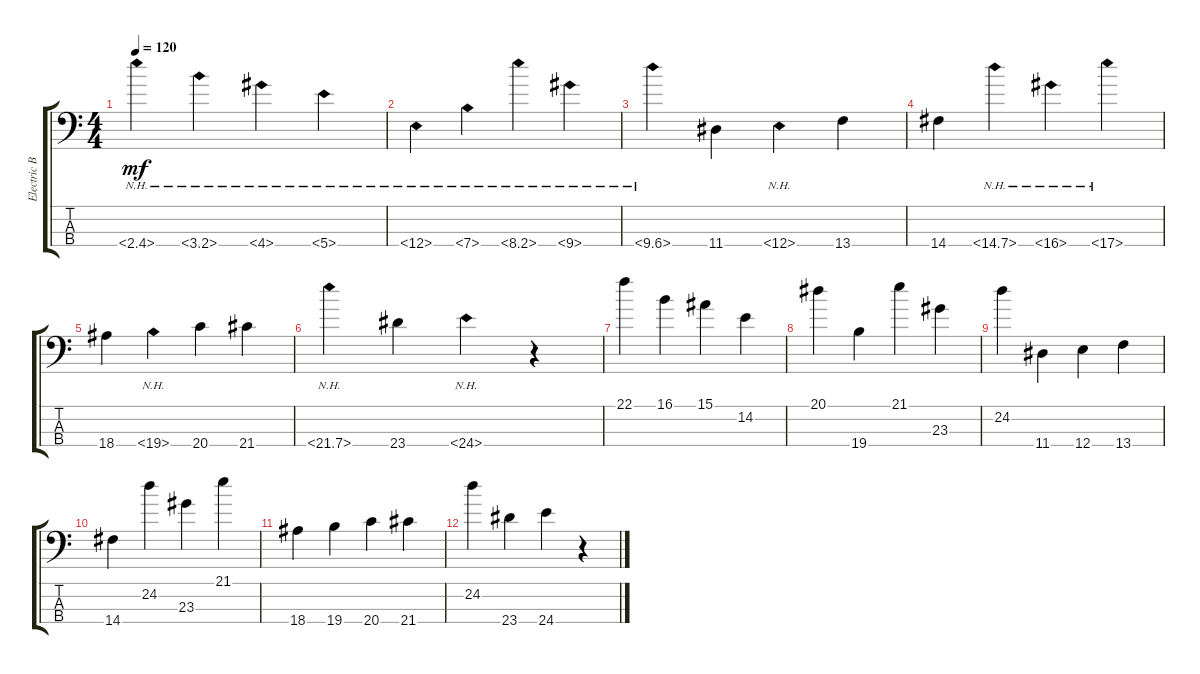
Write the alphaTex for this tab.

\track ("Electric Bass" "Electric B") {instrument electricbassfinger}
\staff {score tabs}
\tuning (G2 D2 A1 E1) {hide}
\ts (4 4)
\tempo 120
\clef f4
\ks c
2.4{nh}.4{dy mf instrument electricbassfinger} 3.4{nh}.4 4.4{nh}.4 5.4{nh}.4 |
6.4{nh}.4 7.4{nh}.4 8.4{nh}.4 9.4{nh}.4 |
10.4{nh}.4 11.4.4 12.4{nh}.4 13.4.4 |
14.4.4 15.4{nh}.4 16.4{nh}.4 17.4{nh}.4 |
18.4.4 19.4{nh}.4 20.4.4 21.4.4 |
22.4{nh}.4 23.4.4 24.4{nh}.4 r.4 |
22.1.4 16.1.4 15.1.4 14.2.4 |
20.1.4 19.4.4 21.1.4 23.3.4 |
24.2.4 11.4.4 12.4.4 13.4.4 |
14.4.4 24.2.4 23.3.4 21.1.4 |
18.4.4 19.4.4 20.4.4 21.4.4 |
24.2.4 23.4.4 24.4.4 r.4
